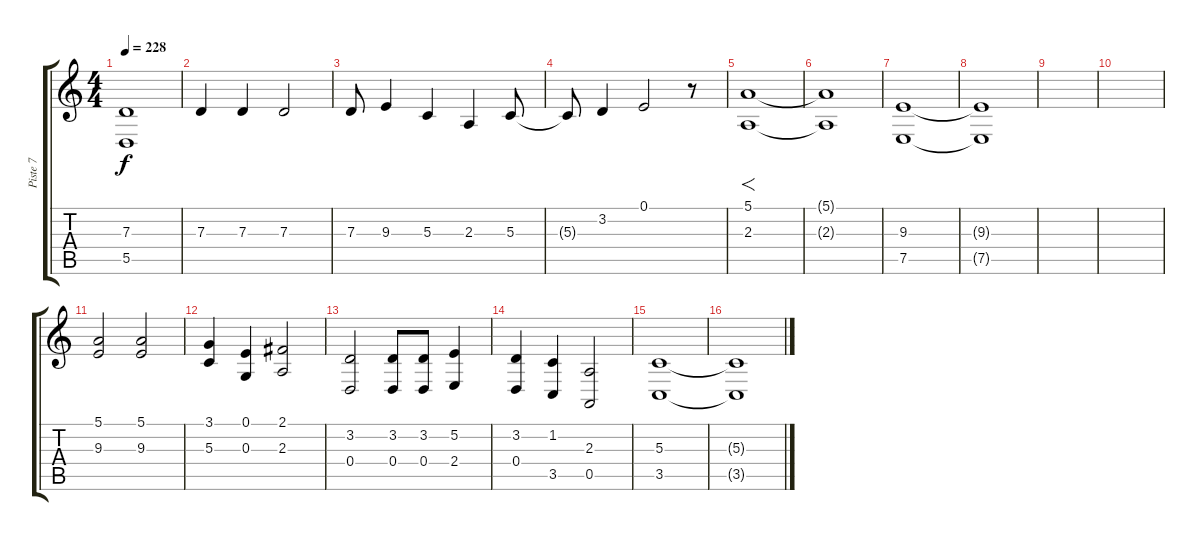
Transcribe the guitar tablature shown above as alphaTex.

\track ("Piste 7" "Piste 7") {instrument synthvoice}
\staff {score tabs}
\tuning (E4 B3 G3 D3 A2 E2) {hide}
\ts (4 4)
\tempo 228
\clef g2
\ks c
(7.3{t} 5.5{t}).1{dy f} |
7.3.4 7.3.4 7.3.2 |
7.3.8 9.3.4 5.3.4 2.3.4 5.3.8 |
5.3{t}.8 3.2.4 0.1.2 r.8 |
(5.1 2.3).1{f} |
(5.1{t} 2.3{t}).1 |
(9.3 7.5).1 |
(9.3{t} 7.5{t}).1 |
|
|
(5.1 9.3).2 (5.1 9.3).2 |
(3.1 5.3).4 (0.1 0.3).4 (2.1 2.3).2 |
(3.2 0.4).2 (3.2 0.4).8 (3.2 0.4).8 (5.2 2.4).4 |
(3.2 0.4).4 (1.2 3.5).4 (2.3 0.5).2 |
(5.3 3.5).1 |
(5.3{t} 3.5{t}).1
